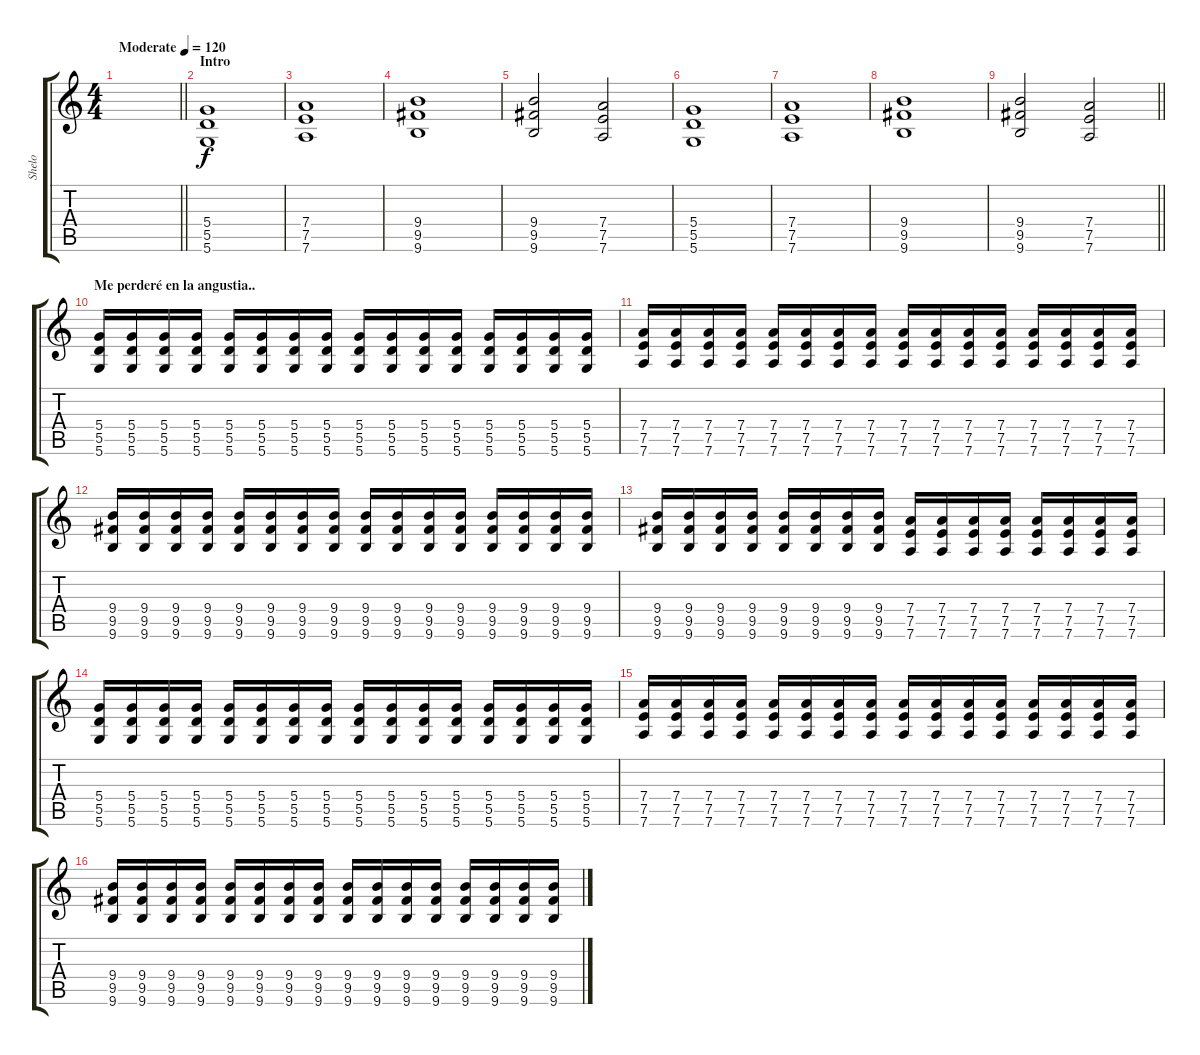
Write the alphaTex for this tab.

\track ("Shelo" "Shelo") {instrument distortionguitar}
\staff {score tabs}
\tuning (E4 B3 G3 D3 A2 D2) {hide}
\ts (4 4)
\tempo (120 "Moderate")
\clef g2
\barLineRight lightlight
\ks c
|
\section ("" "Intro")
(5.4 5.5 5.6).1 |
(7.4 7.5 7.6).1 |
(9.4 9.5 9.6).1 |
(9.4 9.5 9.6).2 (7.4 7.5 7.6).2 |
(5.4 5.5 5.6).1 |
(7.4 7.5 7.6).1 |
(9.4 9.5 9.6).1 |
\barLineRight lightlight
(9.4 9.5 9.6).2 (7.4 7.5 7.6).2 |
\section ("" "Me perderé en la angustia..")
(5.4 5.5 5.6).16 (5.4 5.5 5.6).16 (5.4 5.5 5.6).16 (5.4 5.5 5.6).16 (5.4 5.5 5.6).16 (5.4 5.5 5.6).16 (5.4 5.5 5.6).16 (5.4 5.5 5.6).16 (5.4 5.5 5.6).16 (5.4 5.5 5.6).16 (5.4 5.5 5.6).16 (5.4 5.5 5.6).16 (5.4 5.5 5.6).16 (5.4 5.5 5.6).16 (5.4 5.5 5.6).16 (5.4 5.5 5.6).16 |
(7.4 7.5 7.6).16 (7.4 7.5 7.6).16 (7.4 7.5 7.6).16 (7.4 7.5 7.6).16 (7.4 7.5 7.6).16 (7.4 7.5 7.6).16 (7.4 7.5 7.6).16 (7.4 7.5 7.6).16 (7.4 7.5 7.6).16 (7.4 7.5 7.6).16 (7.4 7.5 7.6).16 (7.4 7.5 7.6).16 (7.4 7.5 7.6).16 (7.4 7.5 7.6).16 (7.4 7.5 7.6).16 (7.4 7.5 7.6).16 |
(9.4 9.5 9.6).16 (9.4 9.5 9.6).16 (9.4 9.5 9.6).16 (9.4 9.5 9.6).16 (9.4 9.5 9.6).16 (9.4 9.5 9.6).16 (9.4 9.5 9.6).16 (9.4 9.5 9.6).16 (9.4 9.5 9.6).16 (9.4 9.5 9.6).16 (9.4 9.5 9.6).16 (9.4 9.5 9.6).16 (9.4 9.5 9.6).16 (9.4 9.5 9.6).16 (9.4 9.5 9.6).16 (9.4 9.5 9.6).16 |
(9.4 9.5 9.6).16 (9.4 9.5 9.6).16 (9.4 9.5 9.6).16 (9.4 9.5 9.6).16 (9.4 9.5 9.6).16 (9.4 9.5 9.6).16 (9.4 9.5 9.6).16 (9.4 9.5 9.6).16 (7.4 7.5 7.6).16 (7.4 7.5 7.6).16 (7.4 7.5 7.6).16 (7.4 7.5 7.6).16 (7.4 7.5 7.6).16 (7.4 7.5 7.6).16 (7.4 7.5 7.6).16 (7.4 7.5 7.6).16 |
(5.4 5.5 5.6).16 (5.4 5.5 5.6).16 (5.4 5.5 5.6).16 (5.4 5.5 5.6).16 (5.4 5.5 5.6).16 (5.4 5.5 5.6).16 (5.4 5.5 5.6).16 (5.4 5.5 5.6).16 (5.4 5.5 5.6).16 (5.4 5.5 5.6).16 (5.4 5.5 5.6).16 (5.4 5.5 5.6).16 (5.4 5.5 5.6).16 (5.4 5.5 5.6).16 (5.4 5.5 5.6).16 (5.4 5.5 5.6).16 |
(7.4 7.5 7.6).16 (7.4 7.5 7.6).16 (7.4 7.5 7.6).16 (7.4 7.5 7.6).16 (7.4 7.5 7.6).16 (7.4 7.5 7.6).16 (7.4 7.5 7.6).16 (7.4 7.5 7.6).16 (7.4 7.5 7.6).16 (7.4 7.5 7.6).16 (7.4 7.5 7.6).16 (7.4 7.5 7.6).16 (7.4 7.5 7.6).16 (7.4 7.5 7.6).16 (7.4 7.5 7.6).16 (7.4 7.5 7.6).16 |
(9.4 9.5 9.6).16 (9.4 9.5 9.6).16 (9.4 9.5 9.6).16 (9.4 9.5 9.6).16 (9.4 9.5 9.6).16 (9.4 9.5 9.6).16 (9.4 9.5 9.6).16 (9.4 9.5 9.6).16 (9.4 9.5 9.6).16 (9.4 9.5 9.6).16 (9.4 9.5 9.6).16 (9.4 9.5 9.6).16 (9.4 9.5 9.6).16 (9.4 9.5 9.6).16 (9.4 9.5 9.6).16 (9.4 9.5 9.6).16
